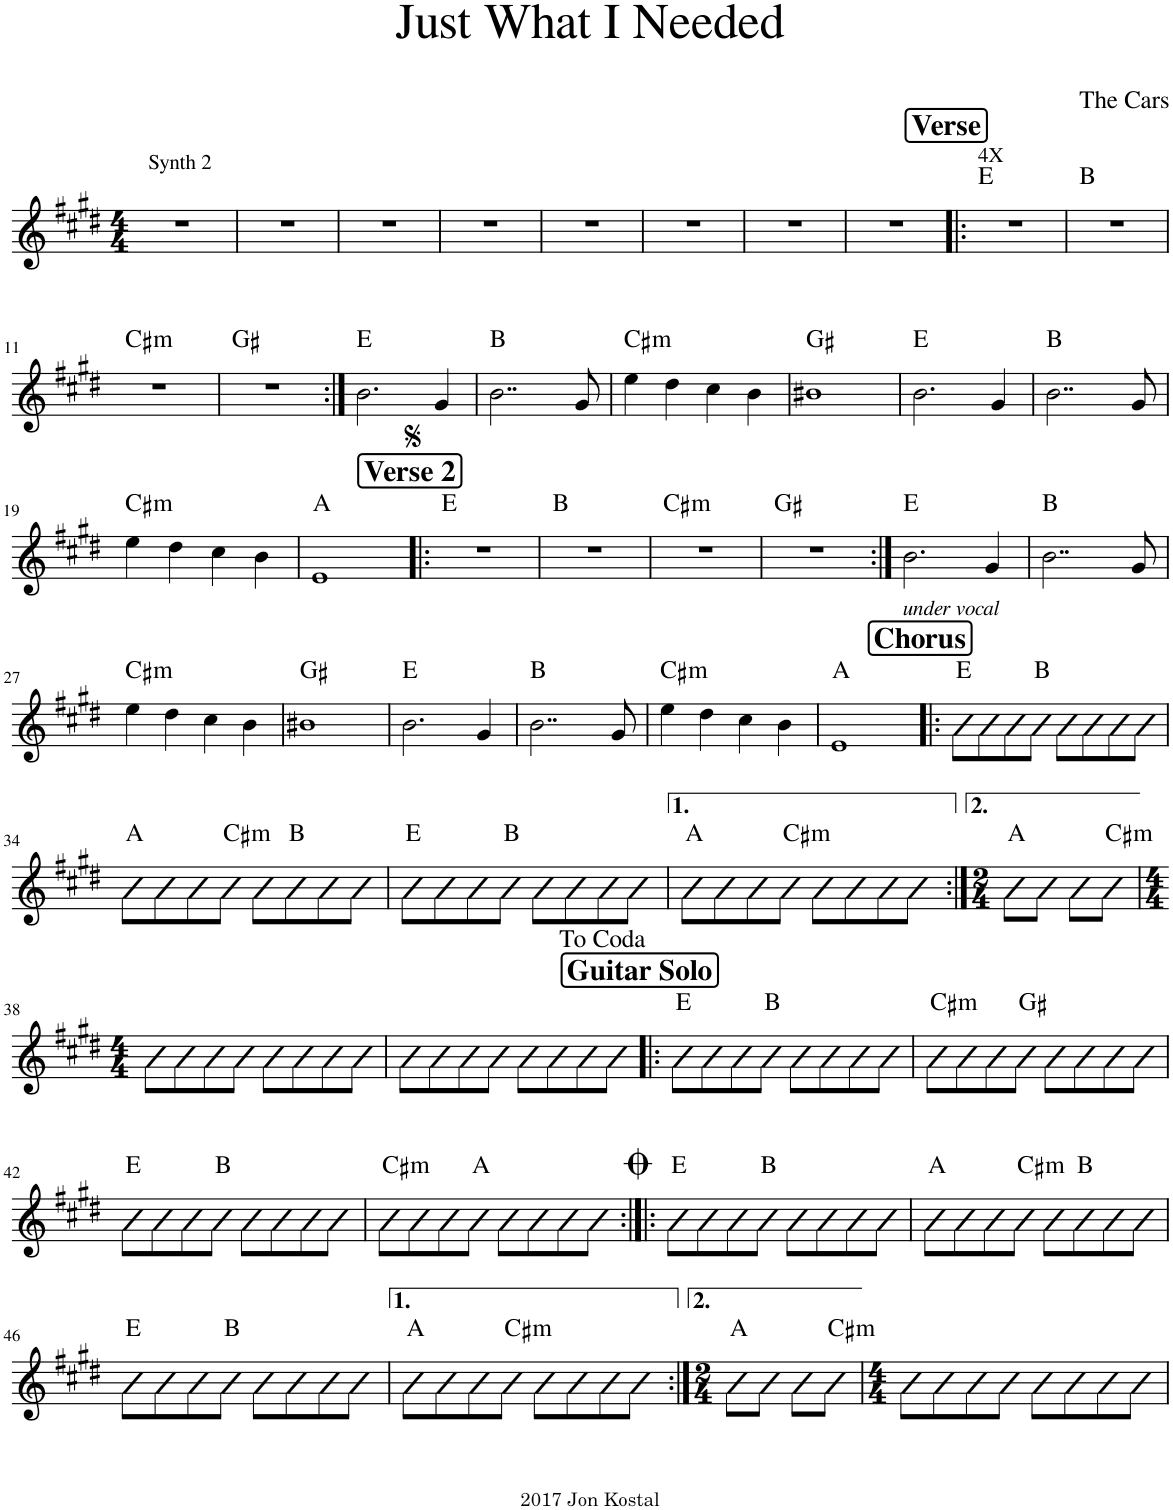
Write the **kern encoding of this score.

**kern	**harte
*part1	*part1
*staff1	*
*I"Sine Synthesizer	*
*I'Synth.	*
*clefG2	*
*k[f#c#g#d#]	*
*M4/4	*
=1	=1
!LO:TX:a:t=Synth 2	!
1r	.
=2	=2
1r	.
=3	=3
1r	.
=4	=4
1r	.
=5	=5
1r	.
=6	=6
1r	.
=7	=7
1r	.
=8	=8
1r	.
!!LO:REH:place=s1:a:B:cj:fs=14:t=Verse
=9!|:	=9!|:
!LO:TX:a:t=4X	!
1r	E:maj
=10	=10
1r	B:maj
!!LO:LB:g=z
=11	=11
!	!LO:H:kt=m
1r	C#:min
=12	=12
1r	G#:maj
=13:|!	=13:|!
2.b\	E:maj
4g#/	.
=14	=14
2..b\	B:maj
8g#/	.
=15	=15
!	!LO:H:kt=m
4ee\	C#:min
4dd#\	.
4cc#\	.
4b\	.
=16	=16
1b#X	G#:maj
=17	=17
2.b\	E:maj
4g#/	.
=18	=18
2..b\	B:maj
8g#/	.
!!LO:LB:g=z
=19	=19
!	!LO:H:kt=m
4ee\	C#:min
4dd#\	.
4cc#\	.
4b\	.
=20	=20
1e	A:maj
!!LO:REH:place=s1:a:B:cj:fs=14:t=Verse 2
=21!|:	=21!|:
1r	E:maj
=22	=22
1r	B:maj
=23	=23
!	!LO:H:kt=m
1r	C#:min
=24	=24
1r	G#:maj
=25:|!	=25:|!
!LO:TX:b:i:t=under vocal	!
2.b\	E:maj
4g#/	.
=26	=26
2..b\	B:maj
8g#/	.
!!LO:LB:g=z
=27	=27
!	!LO:H:kt=m
4ee\	C#:min
4dd#\	.
4cc#\	.
4b\	.
=28	=28
1b#X	G#:maj
=29	=29
2.b\	E:maj
4g#/	.
=30	=30
2..b\	B:maj
8g#/	.
=31	=31
!	!LO:H:kt=m
4ee\	C#:min
4dd#\	.
4cc#\	.
4b\	.
=32	=32
1e	A:maj
!!LO:REH:place=s1:a:B:cj:fs=14:t=Chorus
=33!|:	=33!|:
8b\L	E:maj
8b\	.
8b\	.
8b\J	B:maj
8b\L	.
8b\	.
8b\	.
8b\J	.
!!LO:LB:g=z
=34	=34
8b\L	A:maj
8b\	.
8b\	.
!	!LO:H:kt=m
8b\J	C#:min
8b\L	.
8b\	B:maj
8b\	.
8b\J	.
=35	=35
8b\L	E:maj
8b\	.
8b\	.
8b\J	B:maj
8b\L	.
8b\	.
8b\	.
8b\J	.
=36	=36
8b\L	A:maj
8b\	.
8b\	.
!	!LO:H:kt=m
8b\J	C#:min
8b\L	.
8b\	.
8b\	.
8b\J	.
=37:|!	=37:|!
*M2/4	*
8b\L	A:maj
8b\J	.
8b\L	.
!	!LO:H:kt=m
8b\J	C#:min
!!LO:LB:g=z
=38	=38
*M4/4	*
8b\L	.
8b\	.
8b\	.
8b\J	.
8b\L	.
8b\	.
8b\	.
8b\J	.
=39	=39
8b\L	.
8b\	.
8b\	.
8b\J	.
8b\L	.
8b\	.
8b\	.
8b\J	.
!!LO:REH:place=s1:a:B:cj:fs=14:t=Guitar Solo
=40!|:	=40!|:
8b\L	E:maj
8b\	.
8b\	.
8b\J	B:maj
8b\L	.
8b\	.
8b\	.
8b\J	.
=41	=41
!	!LO:H:kt=m
8b\L	C#:min
8b\	.
8b\	.
8b\J	G#:maj
8b\L	.
8b\	.
8b\	.
8b\J	.
!!LO:LB:g=z
=42	=42
8b\L	E:maj
8b\	.
8b\	.
8b\J	B:maj
8b\L	.
8b\	.
8b\	.
8b\J	.
=43	=43
!	!LO:H:kt=m
8b\L	C#:min
8b\	.
8b\	.
8b\J	A:maj
8b\L	.
8b\	.
8b\	.
8b\J	.
=44:|!|:	=44:|!|:
8b\L	E:maj
8b\	.
8b\	.
8b\J	B:maj
8b\L	.
8b\	.
8b\	.
8b\J	.
=45	=45
8b\L	A:maj
8b\	.
8b\	.
!	!LO:H:kt=m
8b\J	C#:min
8b\L	.
8b\	B:maj
8b\	.
8b\J	.
!!LO:LB:g=z
=46	=46
8b\L	E:maj
8b\	.
8b\	.
8b\J	B:maj
8b\L	.
8b\	.
8b\	.
8b\J	.
=47	=47
8b\L	A:maj
8b\	.
8b\	.
!	!LO:H:kt=m
8b\J	C#:min
8b\L	.
8b\	.
8b\	.
8b\J	.
=48:|!	=48:|!
*M2/4	*
8b\L	A:maj
8b\J	.
8b\L	.
!	!LO:H:kt=m
8b\J	C#:min
=49	=49
*M4/4	*
8b\L	.
8b\	.
8b\	.
8b\J	.
8b\L	.
8b\	.
8b\	.
8b\J	.
=	=
*-	*-
